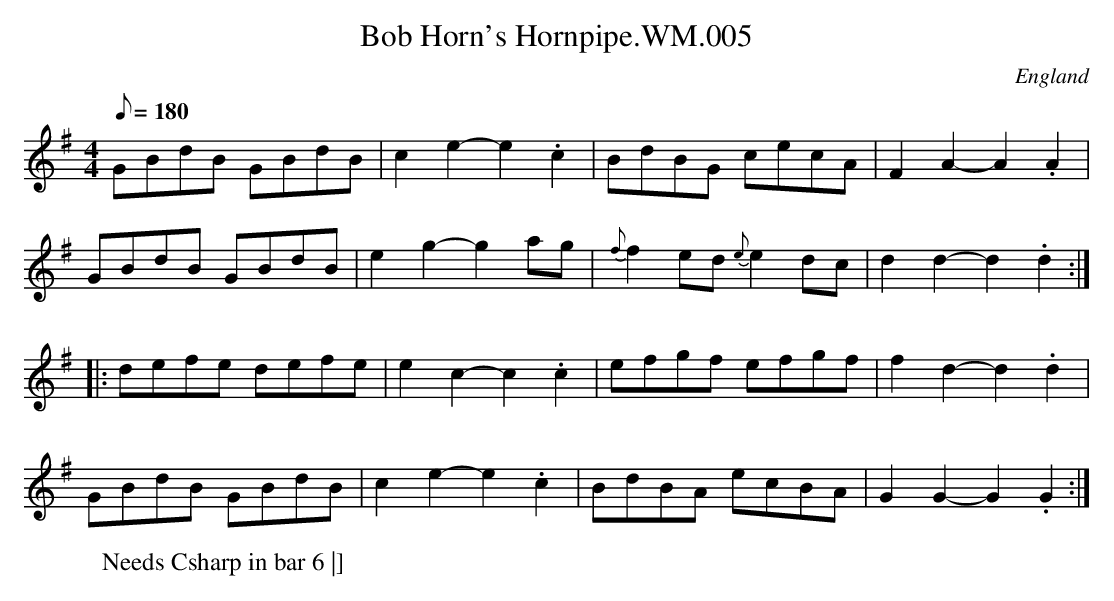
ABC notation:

X:1
T:Bob Horn's Hornpipe.WM.005
M:4/4
L:1/8
Q:180
O:England
K:G
GBdB GBdB|c2e2-e2.c2|BdBG cecA|F2A2-A2.A2|!
GBdB GBdB|e2g2-g2ag|{f}f2ed{e}e2d-c|d2d2-d2.d2:|!
|:defe defe|e2c2-c2.c2|efgf efgf|f2d2-d2.d2|!
GBdB GBdB|c2e2-e2.c2|BdBA ecBA|G2G2-G2.G2:|]
W:Needs Csharp in bar 6 |]
